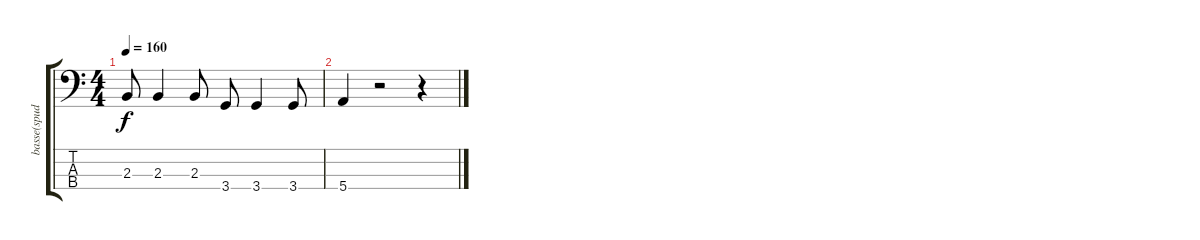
\track ("basse(spud)" "basse(spud") {instrument electricbasspick}
\staff {score tabs}
\tuning (G2 D2 A1 E1) {hide}
\ts (4 4)
\tempo 160
\clef f4
\ks c
2.3.8{dy f} 2.3.4 2.3.8 3.4.8 3.4.4 3.4.8 |
5.4.4 r.2 r.4
